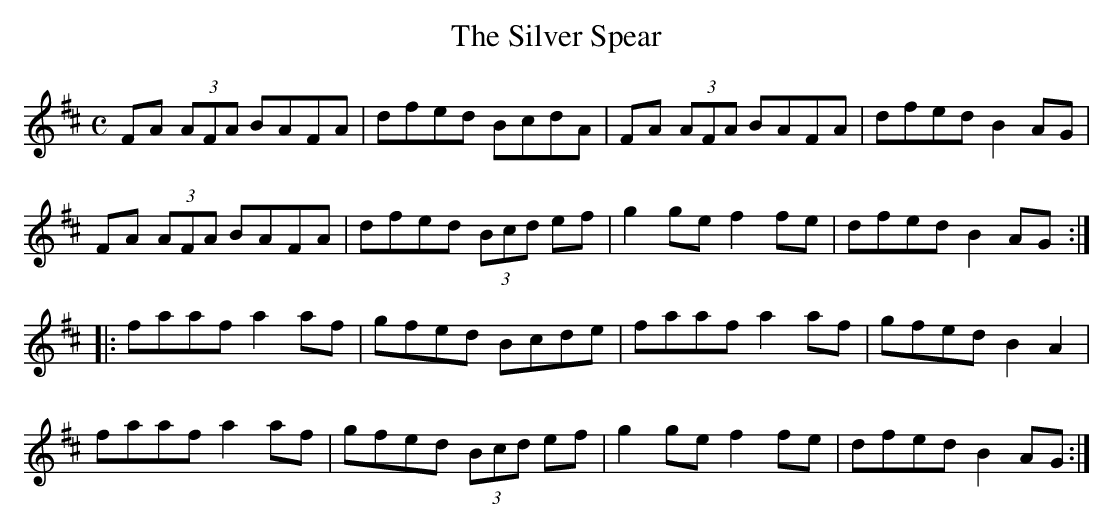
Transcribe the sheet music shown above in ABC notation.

X:1
T:The Silver Spear
M:C
L:1/8
K:AMix
FA (3AFA BAFA|dfed BcdA|FA (3AFA BAFA|dfed B2 AG|
FA (3AFA BAFA| dfed (3Bcd ef|g2 ge f2 fe|dfed B2 AG :|
|: faaf a2 af|gfed Bcde| faaf a2 af|gfed B2 A2|
faaf a2 af|gfed (3Bcd ef|g2 ge f2 fe|dfed B2 AG :|
